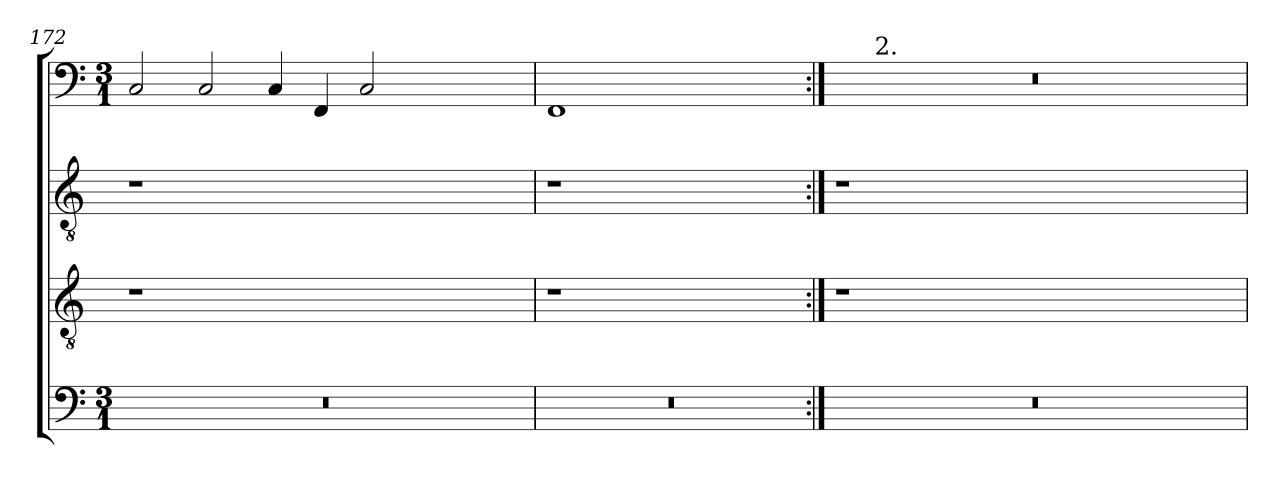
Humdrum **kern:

**kern	**kern	**kern	**kern
*part4	*part3	*part2	*part1
*staff4	*staff3	*staff2	*staff1
*clefF4	*clefGv2	*clefGv2	*clefF4
*k[]	*k[]	*k[]	*k[]
*C:	*C:	*C:	*C:
*M3/1	*	*	*M3/1
=172	=172	=172	=172
0.r	1r	1r	2C/
.	.	.	2C/
.	0ryy	0ryy	4C/
.	.	.	4FF/
.	.	.	2C/
.	.	.	1ryy
!!LO:LB:g=z
=173	=173	=173	=173
0.r	1r	1r	1FF
.	0ryy	0ryy	0ryy
=174:|!	=174:|!	=174:|!	=174:|!
*	*	*	*^
0.r	1r	1r	0.r	8.ryy
!	!	!	!	!LO:TX:a:t=2.
.	.	.	.	1ryy
.	0ryy	0ryy	.	.
.	.	.	.	1ryy
.	.	.	.	2ryy
.	.	.	.	4ryy
.	.	.	.	16ryy
*	*	*	*v	*v
=	=	=	=
*-	*-	*-	*-
